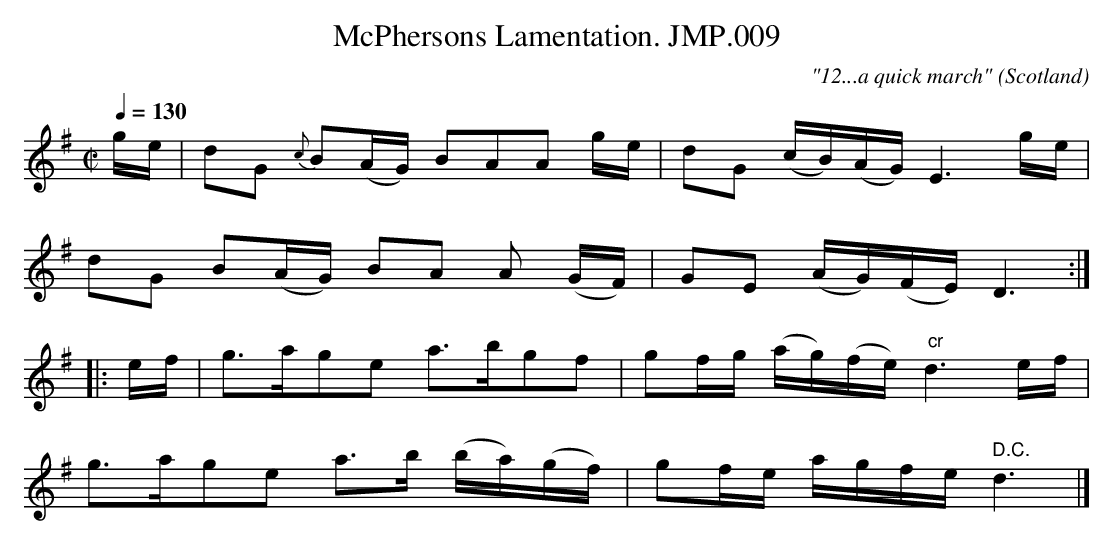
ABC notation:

X:1
T:McPhersons Lamentation. JMP.009
C:"12...a quick march"
L:1/8
M:C|
O:Scotland
Q:1/4=130
K:G major
g/e/ | dG {c} B(A/G/) BAA g/e/ |dG (c/B/)(A/G/) E3 g/e/ |!
dG  B(A/G/) BA A (G/F/) | GE (A/G/)(F/E/) D3 :|!
|: e/f/ | g>age a>bgf | gf/g/ (a/g/)(f/e/) " cr"d3 e/f/ |!
g>age a>b (b/a/)(g/f/) |gf/e/ a/g/f/e/" D.C." d3 |]
